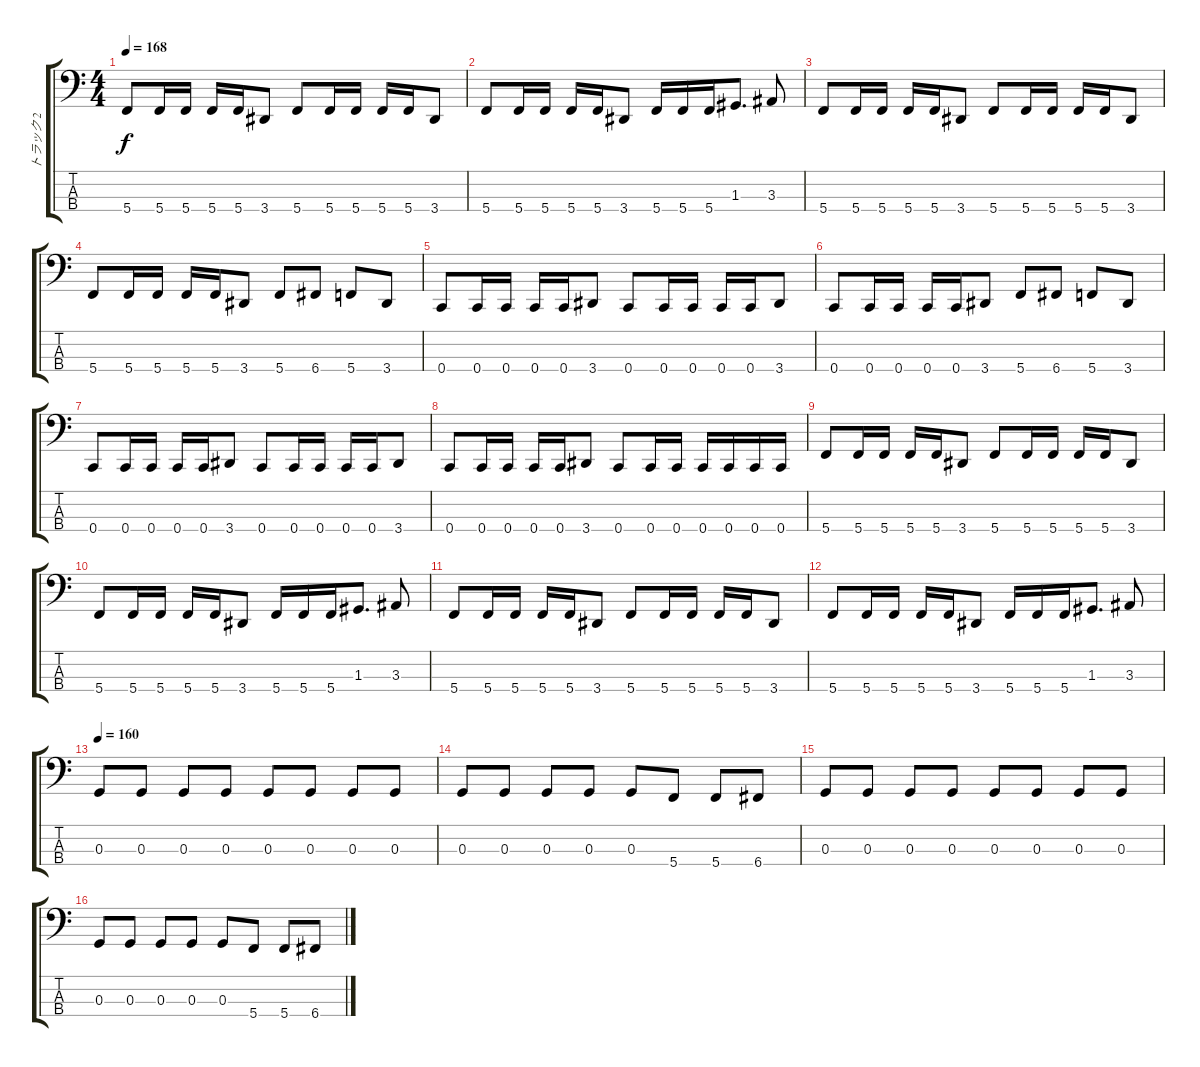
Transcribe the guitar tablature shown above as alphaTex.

\track ("トラック 2" "トラック 2") {instrument electricbassfinger}
\staff {score tabs}
\tuning (F2 C2 G1 C1) {hide}
\ts (4 4)
\tempo 168
\clef f4
\ks c
5.4.8{dy f} 5.4.16 5.4.16 5.4.16 5.4.16 3.4.8 5.4.8 5.4.16 5.4.16 5.4.16 5.4.16 3.4.8 |
5.4.8 5.4.16 5.4.16 5.4.16 5.4.16 3.4.8 5.4.16 5.4.16 5.4.16 1.3.8{d} 3.3.8 |
5.4.8 5.4.16 5.4.16 5.4.16 5.4.16 3.4.8 5.4.8 5.4.16 5.4.16 5.4.16 5.4.16 3.4.8 |
5.4.8 5.4.16 5.4.16 5.4.16 5.4.16 3.4.8 5.4.8 6.4.8 5.4.8 3.4.8 |
0.4.8 0.4.16 0.4.16 0.4.16 0.4.16 3.4.8 0.4.8 0.4.16 0.4.16 0.4.16 0.4.16 3.4.8 |
0.4.8 0.4.16 0.4.16 0.4.16 0.4.16 3.4.8 5.4.8 6.4.8 5.4.8 3.4.8 |
0.4.8 0.4.16 0.4.16 0.4.16 0.4.16 3.4.8 0.4.8 0.4.16 0.4.16 0.4.16 0.4.16 3.4.8 |
0.4.8 0.4.16 0.4.16 0.4.16 0.4.16 3.4.8 0.4.8 0.4.16 0.4.16 0.4.16 0.4.16 0.4.16 0.4.16 |
5.4.8 5.4.16 5.4.16 5.4.16 5.4.16 3.4.8 5.4.8 5.4.16 5.4.16 5.4.16 5.4.16 3.4.8 |
5.4.8 5.4.16 5.4.16 5.4.16 5.4.16 3.4.8 5.4.16 5.4.16 5.4.16 1.3.8{d} 3.3.8 |
5.4.8 5.4.16 5.4.16 5.4.16 5.4.16 3.4.8 5.4.8 5.4.16 5.4.16 5.4.16 5.4.16 3.4.8 |
5.4.8 5.4.16 5.4.16 5.4.16 5.4.16 3.4.8 5.4.16 5.4.16 5.4.16 1.3.8{d} 3.3.8 |
\tempo 160
0.3.8 0.3.8 0.3.8 0.3.8 0.3.8 0.3.8 0.3.8 0.3.8 |
0.3.8 0.3.8 0.3.8 0.3.8 0.3.8 5.4.8 5.4.8 6.4.8 |
0.3.8 0.3.8 0.3.8 0.3.8 0.3.8 0.3.8 0.3.8 0.3.8 |
0.3.8 0.3.8 0.3.8 0.3.8 0.3.8 5.4.8 5.4.8 6.4.8
